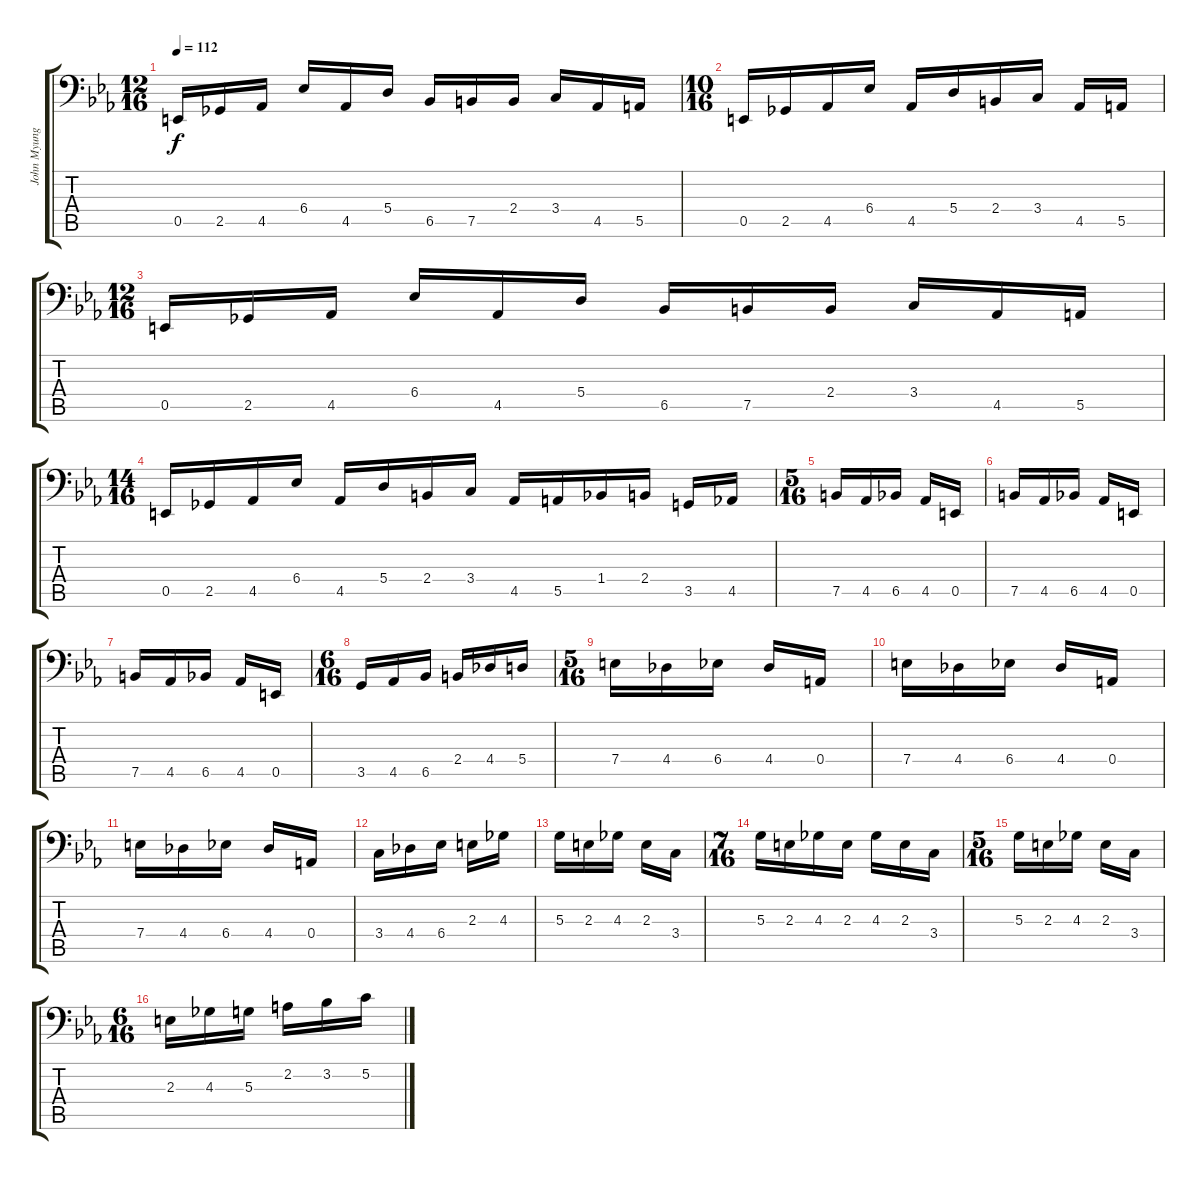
\track ("John Myung" "John Myung") {instrument electricbassfinger}
\staff {score tabs}
\tuning (C3 G2 D2 A1 E1 B0) {hide}
\ts (12 16)
\tempo 112
\clef f4
\ks eb
0.5.16{dy f} 2.5.16 4.5.16 6.4.16 4.5.16 5.4.16 6.5.16 7.5.16 2.4.16 3.4.16 4.5.16 5.5.16 |
\ts (10 16)
0.5.16 2.5.16 4.5.16 6.4.16 4.5.16 5.4.16 2.4.16 3.4.16 4.5.16 5.5.16 |
\ts (12 16)
0.5.16 2.5.16 4.5.16 6.4.16 4.5.16 5.4.16 6.5.16 7.5.16 2.4.16 3.4.16 4.5.16 5.5.16 |
\ts (14 16)
0.5.16 2.5.16 4.5.16 6.4.16 4.5.16 5.4.16 2.4.16 3.4.16 4.5.16 5.5.16 1.4.16 2.4.16 3.5.16 4.5.16 |
\ts (5 16)
7.5.16 4.5.16 6.5.16 4.5.16 0.5.16 |
7.5.16 4.5.16 6.5.16 4.5.16 0.5.16 |
7.5.16 4.5.16 6.5.16 4.5.16 0.5.16 |
\ts (6 16)
3.5.16 4.5.16 6.5.16 2.4.16 4.4.16 5.4.16 |
\ts (5 16)
7.4.16 4.4.16 6.4.16 4.4.16 0.4.16 |
7.4.16 4.4.16 6.4.16 4.4.16 0.4.16 |
7.4.16 4.4.16 6.4.16 4.4.16 0.4.16 |
3.4.16 4.4.16 6.4.16 2.3.16 4.3.16 |
5.3.16 2.3.16 4.3.16 2.3.16 3.4.16 |
\ts (7 16)
5.3.16 2.3.16 4.3.16 2.3.16 4.3.16 2.3.16 3.4.16 |
\ts (5 16)
5.3.16 2.3.16 4.3.16 2.3.16 3.4.16 |
\ts (6 16)
2.3.16 4.3.16 5.3.16 2.2.16 3.2.16 5.2.16
